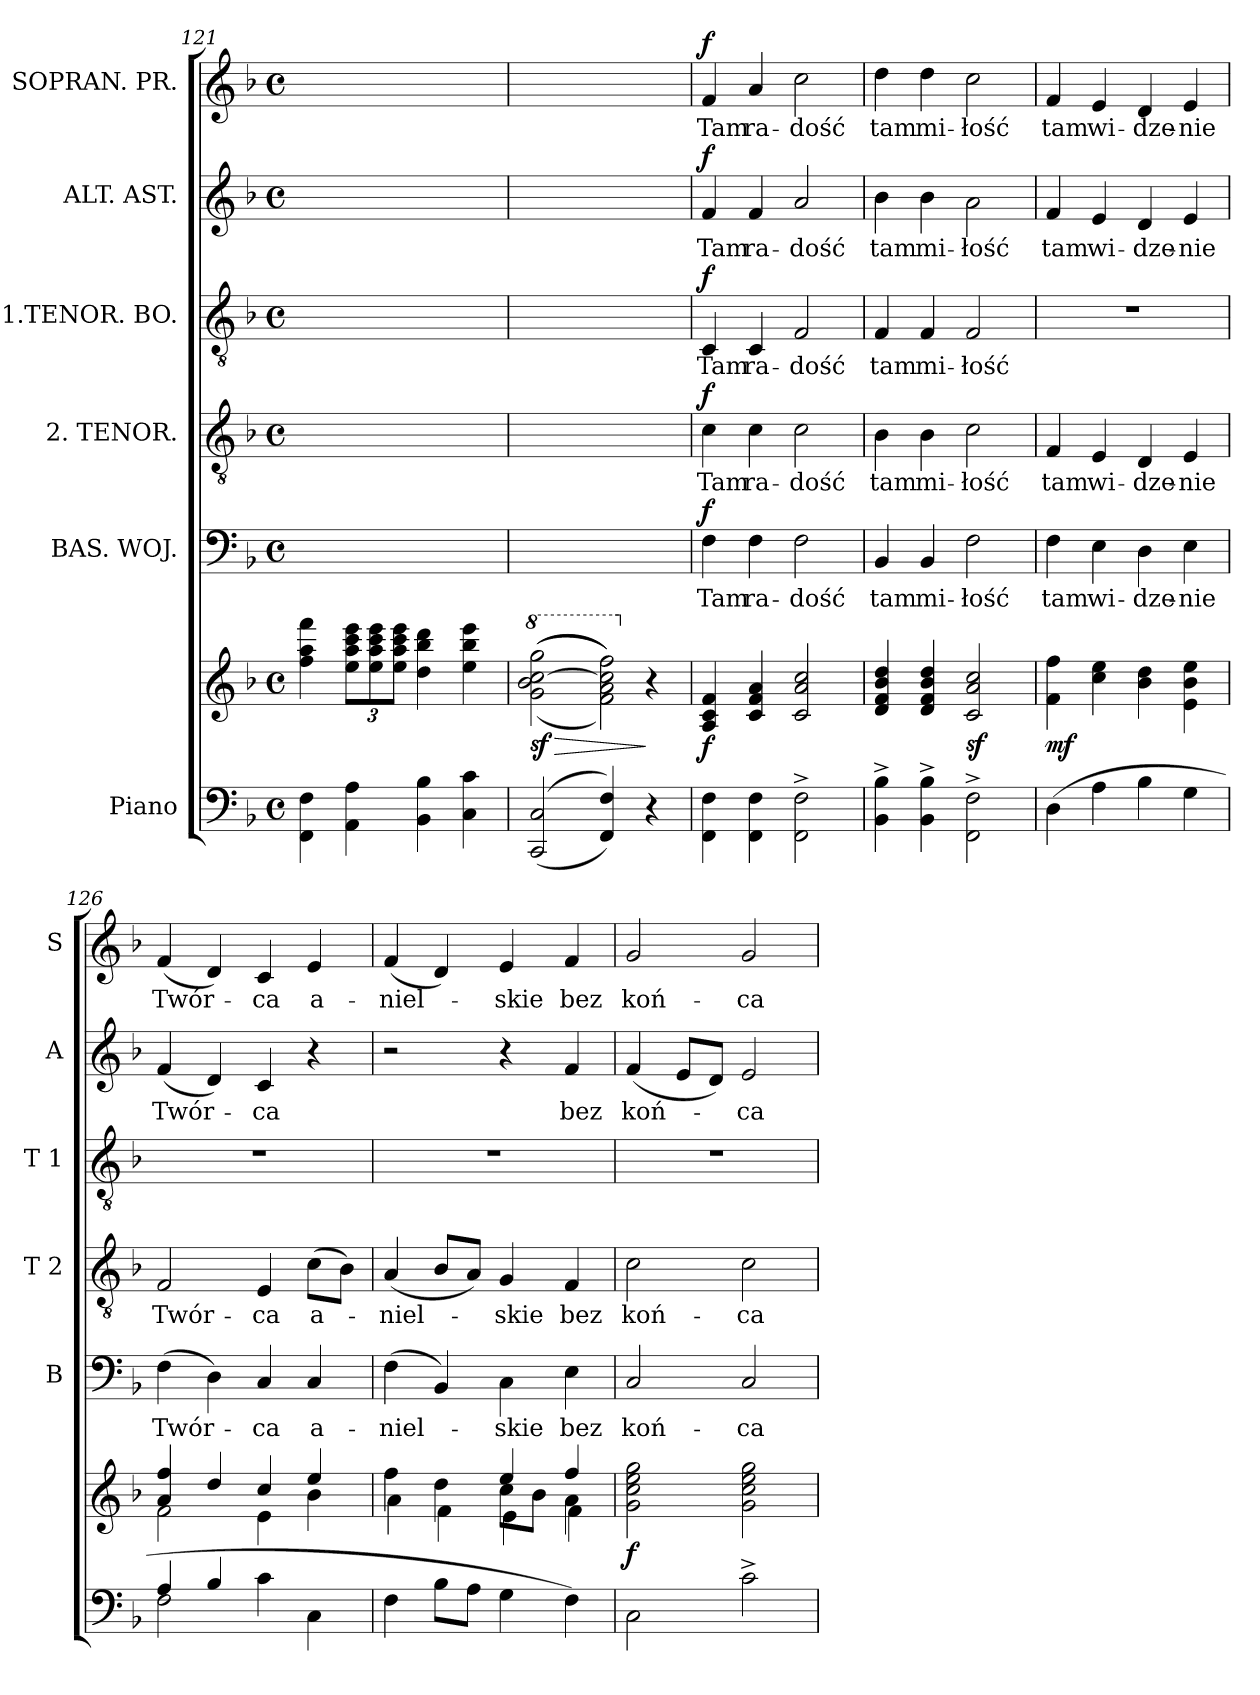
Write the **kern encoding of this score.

**kern	**kern	**dynam	**kern	**text	**dynam	**kern	**text	**dynam	**kern	**text	**dynam	**kern	**text	**dynam	**kern	**text	**dynam
*part6	*part6	*part6	*part5	*part5	*part5	*part4	*part4	*part4	*part3	*part3	*part3	*part2	*part2	*part2	*part1	*part1	*part1
*staff7	*staff6	*staff6/7	*staff5	*staff5	*staff5	*staff4	*staff4	*staff4	*staff3	*staff3	*staff3	*staff2	*staff2	*staff2	*staff1	*staff1	*staff1
*I"Piano	*	*	*I"BAS. WOJ.	*	*	*I"2. TENOR.	*	*	*I"1.TENOR. BO.	*	*	*I"ALT. AST.	*	*	*I"SOPRAN. PR.	*	*
*	*	*	*I'B	*	*	*I'T 2	*	*	*I'T 1	*	*	*I'A	*	*	*I'S	*	*
*clefF4	*clefG2	*	*clefF4	*	*	*clefGv2	*	*	*clefGv2	*	*	*clefG2	*	*	*clefG2	*	*
*k[b-]	*k[b-]	*	*k[b-]	*	*	*k[b-]	*	*	*k[b-]	*	*	*k[b-]	*	*	*k[b-]	*	*
*d:	*d:	*	*d:	*	*	*d:	*	*	*d:	*	*	*d:	*	*	*d:	*	*
*M4/4	*M4/4	*	*M4/4	*	*	*M4/4	*	*	*M4/4	*	*	*M4/4	*	*	*M4/4	*	*
*met(c)	*met(c)	*	*met(c)	*	*	*met(c)	*	*	*met(c)	*	*	*met(c)	*	*	*met(c)	*	*
=121	=121	=121	=121	=121	=121	=121	=121	=121	=121	=121	=121	=121	=121	=121	=121	=121	=121
4FF\ 4F\	4ff\ 4aa\ 4fff\	.	1ryy	.	.	1ryy	.	.	1ryy	.	.	1ryy	.	.	1ryy	.	.
4AA\ 4A\	12ee\ 12aa\ 12ccc\ 12eee\L	.	.	.	.	.	.	.	.	.	.	.	.	.	.	.	.
.	12ee\ 12aa\ 12ccc\ 12eee\	.	.	.	.	.	.	.	.	.	.	.	.	.	.	.	.
.	12ee\ 12aa\ 12ccc\ 12eee\J	.	.	.	.	.	.	.	.	.	.	.	.	.	.	.	.
4BB-\ 4B-\	4dd\ 4bb-\ 4ddd\	.	.	.	.	.	.	.	.	.	.	.	.	.	.	.	.
4C\ 4c\	4ee\ 4bb-\ 4eee\	.	.	.	.	.	.	.	.	.	.	.	.	.	.	.	.
=122	=122	=122	=122	=122	=122	=122	=122	=122	=122	=122	=122	=122	=122	=122	=122	=122	=122
*	*8va	*	*	*	*	*	*	*	*	*	*	*	*	*	*	*	*
(<(>2CC/ 2C/	(<(>(>2gg\ 2bb-\ [2ccc\ 2ggg\	> sf	1ryy	.	.	1ryy	.	.	1ryy	.	.	1ryy	.	.	1ryy	.	.
!	!LO:N:vis=2	!	!	!	!	!	!	!	!	!	!	!	!	!	!	!	!
4FF/ 4F/))	4ff\ 4aa\ 4ccc]\ 4fff\)))	.	.	.	.	.	.	.	.	.	.	.	.	.	.	.	.
*	*X8va	*	*	*	*	*	*	*	*	*	*	*	*	*	*	*	*
4r	4r	]	.	.	.	.	.	.	.	.	.	.	.	.	.	.	.
=123	=123	=123	=123	=123	=123	=123	=123	=123	=123	=123	=123	=123	=123	=123	=123	=123	=123
!	!	!	!	!	!LO:DY:a	!	!	!LO:DY:a	!	!	!LO:DY:a	!	!	!LO:DY:a	!	!	!LO:DY:a
4FF\ 4F\	4A/ 4c/ 4f/	f	4F\	Tam	f	4c\	Tam	f	4C/	Tam	f	4f/	Tam	f	4f/	Tam	f
4FF\ 4F\	4c/ 4f/ 4a/	.	4F\	ra-	.	4c\	ra-	.	4C/	ra-	.	4f/	ra-	.	4a/	ra-	.
2FF^\ 2F^\	2c/ 2a/ 2cc/	.	2F\	-dość	.	2c\	-dość	.	2F/	-dość	.	2a/	-dość	.	2cc\	-dość	.
=124	=124	=124	=124	=124	=124	=124	=124	=124	=124	=124	=124	=124	=124	=124	=124	=124	=124
4BB-^\ 4B-^\	4d/ 4f/ 4b-/ 4dd/	.	4BB-/	tam	.	4B-\	tam	.	4F/	tam	.	4b-\	tam	.	4dd\	tam	.
4BB-^\ 4B-^\	4d/ 4f/ 4b-/ 4dd/	.	4BB-/	mi-	.	4B-\	mi-	.	4F/	mi-	.	4b-\	mi-	.	4dd\	mi-	.
2FF^\ 2F^\	2c/ 2a/ 2cc/	sf	2F\	-łość	.	2c\	-łość	.	2F/	-łość	.	2a\	-łość	.	2cc\	-łość	.
=125	=125	=125	=125	=125	=125	=125	=125	=125	=125	=125	=125	=125	=125	=125	=125	=125	=125
(4D\	4f\ 4ff\	mf	4F\	tam	.	4F/	tam	.	1r	.	.	4f/	tam	.	4f/	tam	.
4A\	4cc\ 4ee\	.	4E\	wi-	.	4E/	wi-	.	.	.	.	4e/	wi-	.	4e/	wi-	.
4B-\	4b-\ 4dd\	.	4D\	-dze-	.	4D/	-dze-	.	.	.	.	4d/	-dze-	.	4d/	-dze-	.
4G\	4e\ 4b-\ 4ee\	.	4E\	-nie	.	4E/	-nie	.	.	.	.	4e/	-nie	.	4e/	-nie	.
=126	=126	=126	=126	=126	=126	=126	=126	=126	=126	=126	=126	=126	=126	=126	=126	=126	=126
*^	*^	*	*	*	*	*	*	*	*	*	*	*	*	*	*	*	*
4A/	2F\	4a/ 4ff/	2f\	.	(4F\	Twór-	.	2F/	Twór-	.	1r	.	.	(4f/	Twór-	.	(4f/	Twór-	.
4B-/	.	4dd/	.	.	4D\)	.	.	.	.	.	.	.	.	4d/)	.	.	4d/)	.	.
4c\	2ryy	4cc/	4e\	.	4C/	-ca	.	4E/	-ca	.	.	.	.	4c/	-ca	.	4c/	-ca	.
4C\	.	4ee/	4b-\	.	4C/	a-	.	(8c\L	a-	.	.	.	.	4r	.	.	4e/	a-	.
.	.	.	.	.	.	.	.	8B-\J)	.	.	.	.	.	.	.	.	.	.	.
*v	*v	*	*	*	*	*	*	*	*	*	*	*	*	*	*	*	*	*	*
=127	=127	=127	=127	=127	=127	=127	=127	=127	=127	=127	=127	=127	=127	=127	=127	=127	=127	=127
*	*	*^	*	*	*	*	*	*	*	*	*	*	*	*	*	*	*	*
4F\	4ff\	4a\	2ryy	.	(4F\	-niel-	.	(4A/	-niel-	.	1r	.	.	2r	.	.	(4f/	-niel-	.
8B-\L	4dd\	4f\	.	.	4BB-/)	.	.	8B-/L	.	.	.	.	.	.	.	.	4d/)	.	.
8A\J	.	.	.	.	.	.	.	8A/J)	.	.	.	.	.	.	.	.	.	.	.
4G\	4ee/	8cc\L	4e\	.	4C\	-skie	.	4G/	-skie	.	.	.	.	4r	.	.	4e/	-skie	.
.	.	8b-\J	.	.	.	.	.	.	.	.	.	.	.	.	.	.	.	.	.
4F\)	4ff/	4a\	4f\	.	4E\	bez	.	4F/	bez	.	.	.	.	4f/	bez	.	4f/	bez	.
*	*v	*v	*v	*	*	*	*	*	*	*	*	*	*	*	*	*	*	*	*
=128	=128	=128	=128	=128	=128	=128	=128	=128	=128	=128	=128	=128	=128	=128	=128	=128	=128
2C\	2g\ 2cc\ 2ee\ 2gg\	f	2C/	koń-	.	2c\	koń-	.	1r	.	.	(4f/	koń-	.	2g/	koń-	.
.	.	.	.	.	.	.	.	.	.	.	.	8e/L	.	.	.	.	.
.	.	.	.	.	.	.	.	.	.	.	.	8d/J)	.	.	.	.	.
2c^\	2g\ 2cc\ 2ee\ 2gg\	.	2C/	-ca	.	2c\	-ca	.	.	.	.	2e/	-ca	.	2g/	-ca	.
=	=	=	=	=	=	=	=	=	=	=	=	=	=	=	=	=	=
*-	*-	*-	*-	*-	*-	*-	*-	*-	*-	*-	*-	*-	*-	*-	*-	*-	*-
